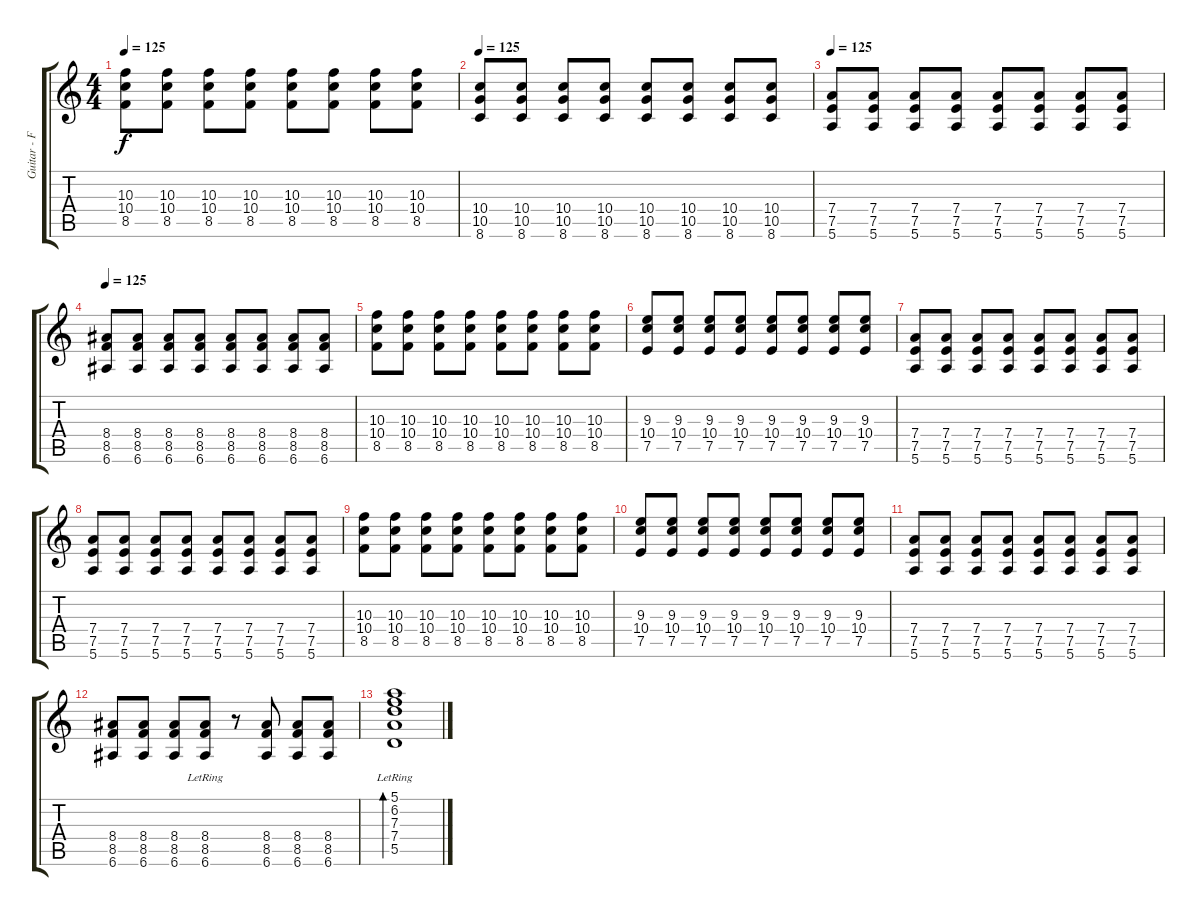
\track ("Guitar - Frusciante" "Guitar - F") {instrument electricguitarclean}
\staff {score tabs}
\tuning (E4 B3 G3 D3 A2 E2) {hide}
\ts (4 4)
\tempo 125
\clef g2
\ks c
(10.3 10.4 8.5).8{dy f instrument overdrivenguitar} (10.3 10.4 8.5).8 (10.3 10.4 8.5).8 (10.3 10.4 8.5).8 (10.3 10.4 8.5).8 (10.3 10.4 8.5).8 (10.3 10.4 8.5).8 (10.3 10.4 8.5).8 |
\tempo 125
(10.4 10.5 8.6).8{instrument overdrivenguitar} (10.4 10.5 8.6).8 (10.4 10.5 8.6).8 (10.4 10.5 8.6).8 (10.4 10.5 8.6).8 (10.4 10.5 8.6).8 (10.4 10.5 8.6).8 (10.4 10.5 8.6).8 |
\tempo 125
(7.4 7.5 5.6).8{instrument overdrivenguitar} (7.4 7.5 5.6).8 (7.4 7.5 5.6).8 (7.4 7.5 5.6).8 (7.4 7.5 5.6).8 (7.4 7.5 5.6).8 (7.4 7.5 5.6).8 (7.4 7.5 5.6).8 |
\tempo 125
(8.4 8.5 6.6).8{instrument overdrivenguitar} (8.4 8.5 6.6).8 (8.4 8.5 6.6).8 (8.4 8.5 6.6).8 (8.4 8.5 6.6).8 (8.4 8.5 6.6).8 (8.4 8.5 6.6).8 (8.4 8.5 6.6).8 |
(10.3 10.4 8.5).8 (10.3 10.4 8.5).8 (10.3 10.4 8.5).8 (10.3 10.4 8.5).8 (10.3 10.4 8.5).8 (10.3 10.4 8.5).8 (10.3 10.4 8.5).8 (10.3 10.4 8.5).8 |
(9.3 10.4 7.5).8 (9.3 10.4 7.5).8 (9.3 10.4 7.5).8 (9.3 10.4 7.5).8 (9.3 10.4 7.5).8 (9.3 10.4 7.5).8 (9.3 10.4 7.5).8 (9.3 10.4 7.5).8 |
(7.4 7.5 5.6).8 (7.4 7.5 5.6).8 (7.4 7.5 5.6).8 (7.4 7.5 5.6).8 (7.4 7.5 5.6).8 (7.4 7.5 5.6).8 (7.4 7.5 5.6).8 (7.4 7.5 5.6).8 |
(7.4 7.5 5.6).8 (7.4 7.5 5.6).8 (7.4 7.5 5.6).8 (7.4 7.5 5.6).8 (7.4 7.5 5.6).8 (7.4 7.5 5.6).8 (7.4 7.5 5.6).8 (7.4 7.5 5.6).8 |
(10.3 10.4 8.5).8 (10.3 10.4 8.5).8 (10.3 10.4 8.5).8 (10.3 10.4 8.5).8 (10.3 10.4 8.5).8 (10.3 10.4 8.5).8 (10.3 10.4 8.5).8 (10.3 10.4 8.5).8 |
(9.3 10.4 7.5).8 (9.3 10.4 7.5).8 (9.3 10.4 7.5).8 (9.3 10.4 7.5).8 (9.3 10.4 7.5).8 (9.3 10.4 7.5).8 (9.3 10.4 7.5).8 (9.3 10.4 7.5).8 |
(7.4 7.5 5.6).8 (7.4 7.5 5.6).8 (7.4 7.5 5.6).8 (7.4 7.5 5.6).8 (7.4 7.5 5.6).8 (7.4 7.5 5.6).8 (7.4 7.5 5.6).8 (7.4 7.5 5.6).8 |
(8.4 8.5 6.6).8 (8.4 8.5 6.6).8 (8.4 8.5 6.6).8 (8.4 8.5 6.6{lr}).8 r.8 (8.4 8.5 6.6).8 (8.4 8.5 6.6).8 (8.4 8.5 6.6).8 |
(5.1 6.2 7.3 7.4 5.5{lr}).1{bd 240}
